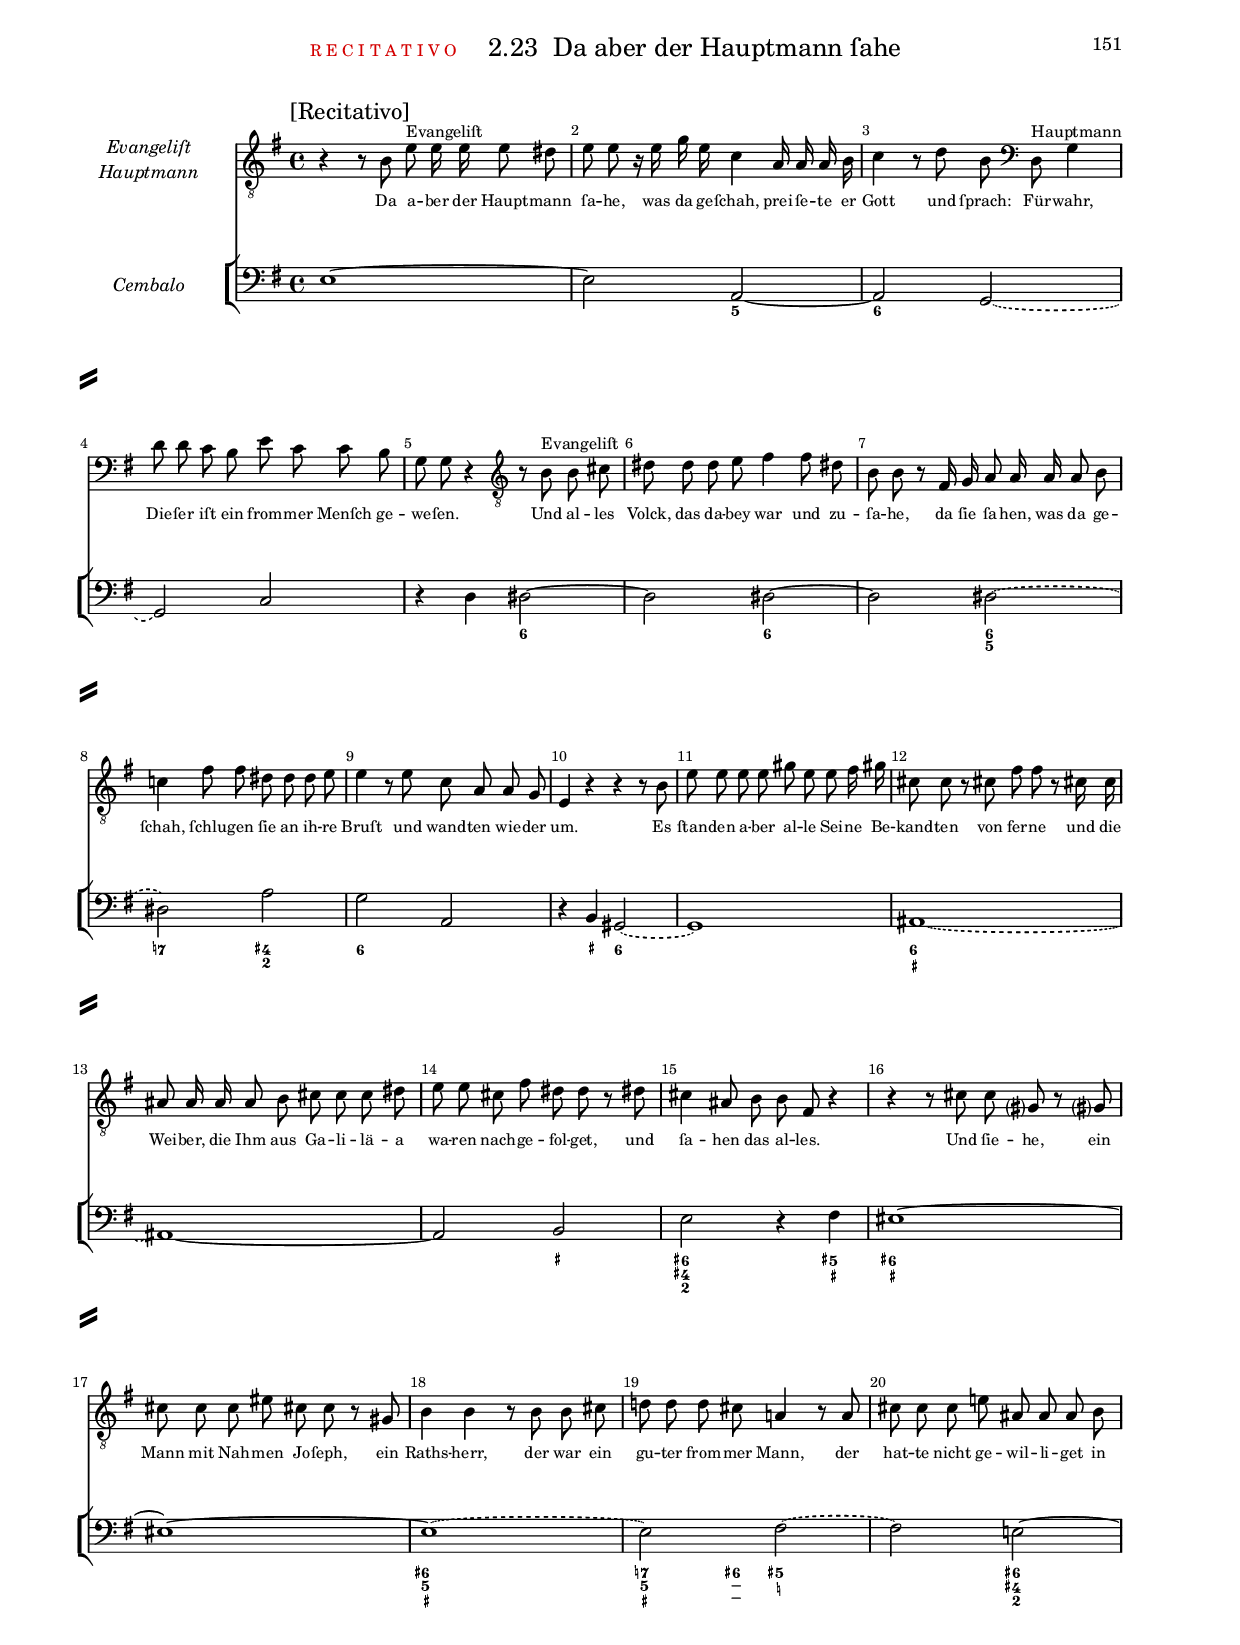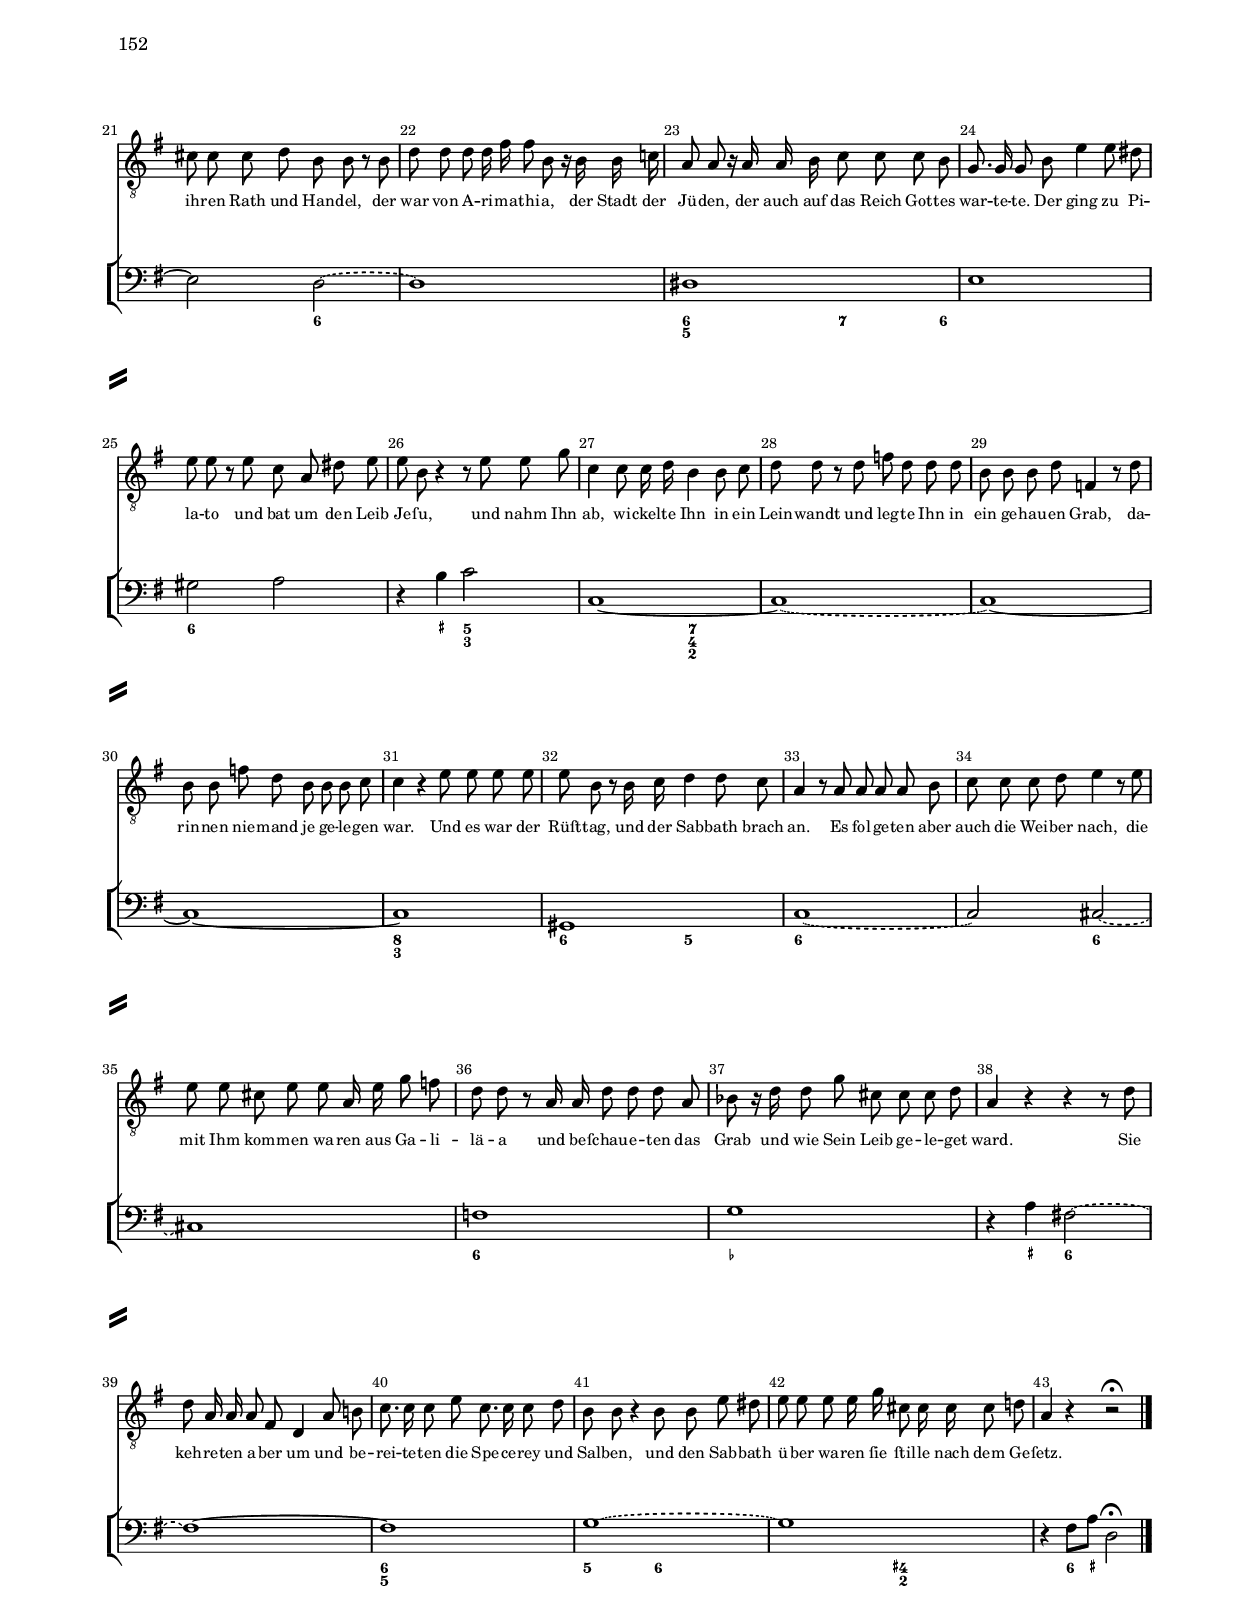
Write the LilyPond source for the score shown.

% (c) 2020 by Wolfgang Esser-Skala.
% This file is licensed under the Creative Commons Attribution-NonCommercial-ShareAlike 4.0 International License.
% To view a copy of this license, visit http://creativecommons.org/licenses/by-nc-sa/4.0/.

\version "2.18.0"

\include "../definitions.ly"

\paper { first-page-number = #151 }

#(set-global-staff-size 15.87)

\book {
% 	\bookpart {
% 		\paper { evenHeaderMarkup = {} oddHeaderMarkup = {} }
% 		\partTitle "L U K A S" "X X I I I"
% 	}
% 	\bookpart {
% 		\paper { evenHeaderMarkup = {} oddHeaderMarkup = {} }
% 		\markup \null
% 	}
% 	\bookpart {
% 		\header {
% 			movement = \movementTitle "2.1" "R E C I T A T I V O" "Und der gantze Hauffe ſtund auf"
% 		}
% 		\paper {
% 			system-system-spacing.basic-distance = #23
% 			system-system-spacing.minimum-distance = #23
% 			systems-per-page = #2
% 		}
% 		\score {
% 			<<
% 				\new Staff {
% 					\set Staff.instrumentName = "Evangeliſt"
% 					\new Voice = "Tenore" { \dynamicUp \UndDerGantzeTenoreNotes }
% 				}
% 				\new Lyrics \lyricsto Tenore \UndDerGantzeTenoreLyrics
% 				\new StaffGroup <<
% 					\new Staff {
% 						\set Staff.instrumentName = "Cembalo"
% 						\UndDerGantzeOrgano
% 					}
% 				>>
% 				\new FiguredBass { \UndDerGantzeBassFigures }
% 			>>
% 			\layout { }
% 			\midi { \tempo 4 = 60 }
% 		}
% 	}
% 	\bookpart {
% 		\header {
% 			movement = \movementTitle "2.2" "C O R O" "Dieſen finden wir, daß Er das Volck abwendet"
% 		}
% 		\paper { systems-per-page = #1 }
% 		\score {
% 			<<
% 				\new StaffGroup <<
% 					\new GrandStaff <<
% 						\new Staff {
% 							\set Staff.instrumentName = "Oboe I"
% 							\DiesenFindenWirOboeI
% 						}
% 						\new Staff {
% 							\set Staff.instrumentName = "Oboe II"
% 							\DiesenFindenWirOboeII
% 						}
% 					>>
% 				>>
% 				\new StaffGroup <<
% 					\new GrandStaff \with { \violinGroupDistance } <<
% 						\new Staff {
% 							\set Staff.instrumentName = "Violino I"
% 							\DiesenFindenWirViolinoI
% 						}
% 						\new Staff {
% 							\set Staff.instrumentName = "Violino II"
% 							\DiesenFindenWirViolinoII
% 						}
% 					>>
% 					\new Staff {
% 						\set Staff.instrumentName = "Viola"
% 						\DiesenFindenWirViola
% 					}
% 				>>
% 				\new ChoirStaff <<
% 					\new Staff {
% 						\set Staff.instrumentName = "Canto"
% 						\new Voice = "Soprano" { \dynamicUp \DiesenFindenWirSopranoNotes }
% 					}
% 					\new Lyrics \lyricsto Soprano \DiesenFindenWirSopranoLyrics
% 					
% 					\new Staff {
% 						\set Staff.instrumentName = "Alto"
% 						\new Voice = "Alto" { \dynamicUp \DiesenFindenWirAltoNotes }
% 					}
% 					\new Lyrics \lyricsto Alto \DiesenFindenWirAltoLyrics
% 					
% 					\new Staff {
% 						\set Staff.instrumentName = "Tenore"
% 						\new Voice = "Tenore" { \dynamicUp \DiesenFindenWirTenoreNotes }
% 					}
% 					\new Lyrics \lyricsto Tenore \DiesenFindenWirTenoreLyrics
% 					
% 					\new Staff {
% 						\set Staff.instrumentName = "Basſo"
% 						\new Voice = "Basso" { \dynamicUp \DiesenFindenWirBassoNotes }
% 					}
% 					\new Lyrics \lyricsto Basso \DiesenFindenWirBassoLyrics
% 				>>
% 				\new StaffGroup <<
% 					\new Staff {
% 						\set Staff.instrumentName = "Cembalo"
% 						\DiesenFindenWirOrgano
% 					}
% 				>>
% 				\new FiguredBass { \DiesenFindenWirBassFigures }
% 			>>
% 			\layout { }
% 			\midi { \tempo 4. = 70 }
% 		}
% 	}
% 	\bookpart {
% 		\header {
% 			movement = \movementTitle "2.3" "R E C I T A T I V O" "Pilatus aber fragte Ihn"
% 		}
% 		\paper {
% 			system-system-spacing.basic-distance = #23
% 			system-system-spacing.minimum-distance = #23
% 			systems-per-page = #4
% 		}
% 		\score {
% 			<<
% 				\new Staff {
% 					\set Staff.instrumentName = \markup { \center-column { "Evangeliſt" "Pilatus" } }
% 					\new Voice = "Tenore" { \dynamicUp \PilatusAberTenoreNotes }
% 				}
% 				\new Lyrics \lyricsto Tenore \PilatusAberTenoreLyrics
% 				\new StaffGroup <<
% 					\new Staff {
% 						\set Staff.instrumentName = "Cembalo"
% 						\PilatusAberOrgano
% 					}
% 				>>
% 				\new FiguredBass { \PilatusAberBassFigures }
% 			>>
% 			\layout { }
% 			\midi { \tempo 4 = 60 }
% 		}
% 	}
% 	\bookpart {
% 		\header {
% 			movement = \movementTitle "2.4" "C O R O" "Er hat das Volck erreget"
% 		}
% 		\paper { systems-per-page = #1 }
% 		\score {
% 			<<
% 				\new StaffGroup <<
% 					\new GrandStaff <<
% 						\new Staff {
% 							\set Staff.instrumentName = "Oboe I"
% 							\ErHatDasVolckOboeI
% 						}
% 						\new Staff {
% 							\set Staff.instrumentName = "Oboe II"
% 							\ErHatDasVolckOboeII
% 						}
% 					>>
% 				>>
% 				\new StaffGroup <<
% 					\new GrandStaff \with { \violinGroupDistance } <<
% 						\new Staff {
% 							\set Staff.instrumentName = "Violino I"
% 							\ErHatDasVolckViolinoI
% 						}
% 						\new Staff {
% 							\set Staff.instrumentName = "Violino II"
% 							\ErHatDasVolckViolinoII
% 						}
% 					>>
% 					\new Staff {
% 						\set Staff.instrumentName = "Viola"
% 						\ErHatDasVolckViola
% 					}
% 				>>
% 				\new ChoirStaff <<
% 					\new Staff {
% 						\set Staff.instrumentName = "Canto"
% 						\new Voice = "Soprano" { \dynamicUp \ErHatDasVolckSopranoNotes }
% 					}
% 					\new Lyrics \lyricsto Soprano \ErHatDasVolckSopranoLyrics
% 					
% 					\new Staff {
% 						\set Staff.instrumentName = "Alto"
% 						\new Voice = "Alto" { \dynamicUp \ErHatDasVolckAltoNotes }
% 					}
% 					\new Lyrics \lyricsto Alto \ErHatDasVolckAltoLyrics
% 					
% 					\new Staff {
% 						\set Staff.instrumentName = "Tenore"
% 						\new Voice = "Tenore" { \dynamicUp \ErHatDasVolckTenoreNotes }
% 					}
% 					\new Lyrics \lyricsto Tenore \ErHatDasVolckTenoreLyrics
% 					
% 					\new Staff {
% 						\set Staff.instrumentName = "Basſo"
% 						\new Voice = "Basso" { \dynamicUp \ErHatDasVolckBassoNotes }
% 					}
% 					\new Lyrics \lyricsto Basso \ErHatDasVolckBassoLyrics
% 				>>
% 				\new StaffGroup <<
% 					\new Staff {
% 						\set Staff.instrumentName = "Cembalo"
% 						\ErHatDasVolckOrgano
% 					}
% 				>>
% 				\new FiguredBass { \ErHatDasVolckBassFigures }
% 			>>
% 			\layout { }
% 			\midi { \tempo 4 = 100 }
% 		}
% 	}
% 	\bookpart {
% 		\header {
% 			movement = \movementTitle "2.5" "R E C I T A T I V O" "Da aber Pilatus Galiläam hörete"
% 		}
% 		\paper {
% 			system-system-spacing.basic-distance = #23
% 			system-system-spacing.minimum-distance = #23
% 			systems-per-page = #5
% 		}
% 		\score {
% 			<<
% 				\new Staff {
% 					\set Staff.instrumentName = "Evangeliſt"
% 					\new Voice = "Tenore" { \dynamicUp \DaAberPilatusTenoreNotes }
% 				}
% 				\new Lyrics \lyricsto Tenore \DaAberPilatusTenoreLyrics
% 				\new StaffGroup <<
% 					\new Staff {
% 						\set Staff.instrumentName = "Cembalo"
% 						\DaAberPilatusOrgano
% 					}
% 				>>
% 				\new FiguredBass { \DaAberPilatusBassFigures }
% 			>>
% 			\layout { }
% 			\midi { \tempo 4 = 60 }
% 		}
% 	}
% 	\bookpart {
% 		\header {
% 			movement = \movementTitle "2.6" "C H O R A L" "Iſt Gott für mich, ſo trete"
% 		}
% 		\paper {
% 			system-system-spacing.basic-distance = #35
% 			system-system-spacing.minimum-distance = #35
% 			systems-per-page = #2
% 		}
% 		\score {
% 			<<
% 				\new ChoirStaff \with { \twoStanzaDistance } <<
% 					\new Staff {
% 						\set Staff.instrumentName = \markup { \center-column { "Canto" "Violino I" "Oboe I" } }
% 						\new Voice = "Soprano" { \dynamicUp \IstGottFuerSopranoNotes }
% 					}
% 					\new Lyrics \lyricsto Soprano \IstGottFuerSopranoLyricsA
% 					\new Lyrics \lyricsto Soprano \IstGottFuerSopranoLyricsB
% 					
% 					\new Staff {
% 						\set Staff.instrumentName = \markup { \center-column { "Alto" "Violino II" "Oboe II" } }
% 						\new Voice = "Alto" { \dynamicUp \IstGottFuerAltoNotes }
% 					}
% 					\new Lyrics \lyricsto Alto \IstGottFuerAltoLyricsA
% 					\new Lyrics \lyricsto Alto \IstGottFuerAltoLyricsB
% 					
% 					\new Staff {
% 						\set Staff.instrumentName = \markup { \center-column { "Tenore" "Viola" } }
% 						\new Voice = "Tenore" { \dynamicUp \IstGottFuerTenoreNotes }
% 					}
% 					\new Lyrics \lyricsto Tenore \IstGottFuerTenoreLyricsA
% 					\new Lyrics \lyricsto Tenore \IstGottFuerTenoreLyricsB
% 					
% 					\new Staff {
% 						\set Staff.instrumentName = "Basſo"
% 						\new Voice = "Basso" { \dynamicUp \IstGottFuerBassoNotes }
% 					}
% 					\new Lyrics \lyricsto Basso \IstGottFuerBassoLyricsA
% 					\new Lyrics \lyricsto Basso \IstGottFuerBassoLyricsB
% 				>>
% 				\new StaffGroup <<
% 					\new Staff {
% 						\set Staff.instrumentName = "Cembalo"
% 						\IstGottFuerOrgano
% 					}
% 				>>
% 				\new FiguredBass { \IstGottFuerBassFigures }
% 			>>
% 			\layout { }
% 			\midi { \tempo 4 = 90 }
% 		}
% 	}
% 	\bookpart {
% 		\header {
% 			movement = \movementTitle "2.7" "R E C I T A T I V O" "Pilatus aber rief die Hohenprieſter"
% 		}
% 		\paper {
% 			system-system-spacing.basic-distance = #23
% 			system-system-spacing.minimum-distance = #23
% 			systems-per-page = #4
% 		}
% 		\score {
% 			<<
% 				\new Staff {
% 					\set Staff.instrumentName = \markup { \center-column { "Evangeliſt" "Pilatus" } }
% 					\new Voice = "Tenore" { \dynamicUp \PilatusAberRiefTenoreNotes }
% 				}
% 				\new Lyrics \lyricsto Tenore \PilatusAberRiefTenoreLyrics
% 				\new StaffGroup <<
% 					\new Staff {
% 						\set Staff.instrumentName = "Cembalo"
% 						\PilatusAberRiefOrgano
% 					}
% 				>>
% 				\new FiguredBass { \PilatusAberRiefBassFigures }
% 			>>
% 			\layout { }
% 			\midi { \tempo 4 = 60 }
% 		}
% 	}
% 	\bookpart {
% 		\header {
% 			movement = \movementTitle "2.8" "C O R O" "Hinweg mit dieſem"
% 		}
% 		\paper { systems-per-page = #1 }
% 		\score {
% 			<<
% 				\new StaffGroup <<
% 					\new GrandStaff <<
% 						\new Staff {
% 							\set Staff.instrumentName = "Oboe I"
% 							\HinwegMitDiesemOboeI
% 						}
% 						\new Staff {
% 							\set Staff.instrumentName = "Oboe II"
% 							\HinwegMitDiesemOboeII
% 						}
% 					>>
% 				>>
% 				\new StaffGroup <<
% 					\new GrandStaff \with { \violinGroupDistance } <<
% 						\new Staff {
% 							\set Staff.instrumentName = "Violino I"
% 							\HinwegMitDiesemViolinoI
% 						}
% 						\new Staff {
% 							\set Staff.instrumentName = "Violino II"
% 							\HinwegMitDiesemViolinoII
% 						}
% 					>>
% 					\new Staff {
% 						\set Staff.instrumentName = "Viola"
% 						\HinwegMitDiesemViola
% 					}
% 				>>
% 				\new ChoirStaff <<
% 					\new Staff {
% 						\set Staff.instrumentName = "Canto"
% 						\new Voice = "Soprano" { \dynamicUp \HinwegMitDiesemSopranoNotes }
% 					}
% 					\new Lyrics \lyricsto Soprano \HinwegMitDiesemSopranoLyrics
% 					
% 					\new Staff {
% 						\set Staff.instrumentName = "Alto"
% 						\new Voice = "Alto" { \dynamicUp \HinwegMitDiesemAltoNotes }
% 					}
% 					\new Lyrics \lyricsto Alto \HinwegMitDiesemAltoLyrics
% 					
% 					\new Staff {
% 						\set Staff.instrumentName = "Tenore"
% 						\new Voice = "Tenore" { \dynamicUp \HinwegMitDiesemTenoreNotes }
% 					}
% 					\new Lyrics \lyricsto Tenore \HinwegMitDiesemTenoreLyrics
% 					
% 					\new Staff {
% 						\set Staff.instrumentName = "Basſo"
% 						\new Voice = "Basso" { \dynamicUp \HinwegMitDiesemBassoNotes }
% 					}
% 					\new Lyrics \lyricsto Basso \HinwegMitDiesemBassoLyrics
% 				>>
% 				\new StaffGroup <<
% 					\new Staff {
% 						\set Staff.instrumentName = "Cembalo"
% 						\HinwegMitDiesemOrgano
% 					}
% 				>>
% 				\new FiguredBass { \HinwegMitDiesemBassFigures }
% 			>>
% 			\layout { }
% 			\midi { \tempo 4 = 100 }
% 		}
% 	}
% 	\bookpart {
% 		\header {
% 			movement = \movementTitle "2.9" "R E C I T A T I V O" "Welcher war um einen Aufruhr"
% 		}
% 		\paper { systems-per-page = #1 }
% 		\score {
% 			<<
% 				\new StaffGroup <<
% 					\new GrandStaff \with { \violinGroupDistance } <<
% 						\new Staff {
% 							\set Staff.instrumentName = "Violino I"
% 							\WelcherWarUmViolinoI
% 						}
% 						\new Staff {
% 							\set Staff.instrumentName = "Violino II"
% 							\WelcherWarUmViolinoII
% 						}
% 					>>
% 					\new Staff {
% 						\set Staff.instrumentName = "Viola"
% 						\WelcherWarUmViola
% 					}
% 				>>
% 				\new Staff {
% 					\set Staff.instrumentName = \markup { \center-column { "Evangeliſt" "Pilatus" } }
% 					\new Voice = "Evangelist" { \dynamicUp \WelcherWarUmEvangelistNotes }
% 				}
% 				\new Lyrics \lyricsto Evangelist \WelcherWarUmEvangelistLyrics
% 				\new ChoirStaff <<
% 					\new Staff {
% 						\set Staff.instrumentName = "Canto"
% 						\new Voice = "Soprano" { \dynamicUp \WelcherWarUmSopranoNotes }
% 					}
% 					\new Lyrics \lyricsto Soprano \WelcherWarUmSopranoLyrics
% 					
% 					\new Staff {
% 						\set Staff.instrumentName = "Alto"
% 						\new Voice = "Alto" { \dynamicUp \WelcherWarUmAltoNotes }
% 					}
% 					\new Lyrics \lyricsto Alto \WelcherWarUmAltoLyrics
% 					
% 					\new Staff {
% 						\set Staff.instrumentName = "Tenore"
% 						\new Voice = "Tenore" { \dynamicUp \WelcherWarUmTenoreNotes }
% 					}
% 					\new Lyrics \lyricsto Tenore \WelcherWarUmTenoreLyrics
% 					
% 					\new Staff {
% 						\set Staff.instrumentName = "Basſo"
% 						\new Voice = "Basso" { \dynamicUp \WelcherWarUmBassoNotes }
% 					}
% 					\new Lyrics \lyricsto Basso \WelcherWarUmBassoLyrics
% 				>>
% 				\new StaffGroup <<
% 					\new Staff {
% 						\set Staff.instrumentName = "Cembalo"
% 						\WelcherWarUmOrgano
% 					}
% 				>>
% 				\new FiguredBass { \WelcherWarUmBassFigures }
% 			>>
% 			\layout { }
% 			\midi { \tempo 4 = 60 }
% 		}
% 	}
% 	\bookpart {
% 		\header {
% 			movement = \movementTitle "2.10" "C O R O" "Es ſoll der fromme Jeſus ſterben"
% 		}
% 		\paper { systems-per-page = #1 }
% 		\score {
% 			<<
% 				\new StaffGroup <<
% 					\new GrandStaff <<
% 						\new Staff {
% 							\set Staff.instrumentName = "Oboe I"
% 							\EsSollDerOboeI
% 						}
% 						\new Staff {
% 							\set Staff.instrumentName = "Oboe II"
% 							\EsSollDerOboeII
% 						}
% 					>>
% 				>>
% 				\new StaffGroup <<
% 					\new GrandStaff \with { \violinGroupDistance } <<
% 						\new Staff {
% 							\set Staff.instrumentName = "Violino I"
% 							\EsSollDerViolinoI
% 						}
% 						\new Staff {
% 							\set Staff.instrumentName = "Violino II"
% 							\EsSollDerViolinoII
% 						}
% 					>>
% 					\new Staff {
% 						\set Staff.instrumentName = "Viola"
% 						\EsSollDerViola
% 					}
% 				>>
% 				\new ChoirStaff <<
% 					\new Staff {
% 						\set Staff.instrumentName = "Canto"
% 						\new Voice = "Soprano" { \dynamicUp \EsSollDerSopranoNotes }
% 					}
% 					\new Lyrics \lyricsto Soprano \EsSollDerSopranoLyrics
% 					
% 					\new Staff {
% 						\set Staff.instrumentName = "Alto"
% 						\new Voice = "Alto" { \dynamicUp \EsSollDerAltoNotes }
% 					}
% 					\new Lyrics \lyricsto Alto \EsSollDerAltoLyrics
% 					
% 					\new Staff {
% 						\set Staff.instrumentName = "Tenore"
% 						\new Voice = "Tenore" { \dynamicUp \EsSollDerTenoreNotes }
% 					}
% 					\new Lyrics \lyricsto Tenore \EsSollDerTenoreLyrics
% 					
% 					\new Staff {
% 						\set Staff.instrumentName = "Basſo"
% 						\new Voice = "Basso" { \dynamicUp \EsSollDerBassoNotes }
% 					}
% 					\new Lyrics \lyricsto Basso \EsSollDerBassoLyrics
% 				>>
% 				\new StaffGroup <<
% 					\new Staff {
% 						\set Staff.instrumentName = "Cembalo"
% 						\EsSollDerOrgano
% 					}
% 				>>
% 				\new FiguredBass { \EsSollDerBassFigures }
% 			>>
% 			\layout { }
% 			\midi { \tempo 4 = 100 }
% 		}
% 	}
% 	\bookpart {
% 		\header {
% 			movement = \movementTitle "2.11" "R E C I T A T I V O" "Und als ſie Ihn hinführeten"
% 		}
% 		\paper {
% 			system-system-spacing.basic-distance = #23
% 			system-system-spacing.minimum-distance = #23
% 			systems-per-page = #3
% 		}
% 		\score {
% 			<<
% 				\new Staff {
% 					\set Staff.instrumentName = "Evangeliſt"
% 					\new Voice = "Tenore" { \dynamicUp \UndAlsSieTenoreNotes }
% 				}
% 				\new Lyrics \lyricsto Tenore \UndAlsSieTenoreLyrics
% 				\new StaffGroup <<
% 					\new Staff {
% 						\set Staff.instrumentName = "Cembalo"
% 						\UndAlsSieOrgano
% 					}
% 				>>
% 				\new FiguredBass { \UndAlsSieBassFigures }
% 			>>
% 			\layout { }
% 			\midi { \tempo 4 = 60 }
% 		}
% 	}
% 	\bookpart {
% 		\header {
% 			movement = \movementTitle "2.12" "C O R O" "Es ſoll der fromme Jeſus ſterben [da capo]"
% 		}
% 		\paper { systems-per-page = #1 }
% 		\score {
% 			<<
% 				\new StaffGroup <<
% 					\new GrandStaff <<
% 						\new Staff {
% 							\set Staff.instrumentName = \markup { \center-column { "Flauto" "traverso I" } }
% 							\EsSollDerBFlautoI
% 						}
% 						\new Staff {
% 							\set Staff.instrumentName = \markup { \center-column { "Flauto" "traverso II" } }
% 							\EsSollDerBFlautoII
% 						}
% 					>>
% 				>>
% 				\new StaffGroup <<
% 					\new GrandStaff \with { \violinGroupDistance } <<
% 						\new Staff {
% 							\set Staff.instrumentName = "Violino I"
% 							\EsSollDerBViolinoI
% 						}
% 						\new Staff {
% 							\set Staff.instrumentName = "Violino II"
% 							\EsSollDerBViolinoII
% 						}
% 					>>
% 					\new Staff {
% 						\set Staff.instrumentName = "Viola"
% 						\EsSollDerBViola
% 					}
% 				>>
% 				\new ChoirStaff <<
% 					\new Staff {
% 						\set Staff.instrumentName = "Canto I"
% 						\new Voice = "SopranoI" { \dynamicUp \EsSollDerBSopranoINotes }
% 					}
% 					\new Lyrics \lyricsto SopranoI \EsSollDerBSopranoILyrics
% 					
% 					\new Staff {
% 						\set Staff.instrumentName = "Canto II"
% 						\new Voice = "SopranoII" { \dynamicUp \EsSollDerBSopranoIINotes }
% 					}
% 					\new Lyrics \lyricsto SopranoII \EsSollDerBSopranoIILyrics
% 					
% 					\new Staff {
% 						\set Staff.instrumentName = "Alto"
% 						\new Voice = "Alto" { \dynamicUp \EsSollDerBAltoNotes }
% 					}
% 					\new Lyrics \lyricsto Alto \EsSollDerBAltoLyrics
% 					
% 					\new Staff {
% 						\set Staff.instrumentName = "Tenore"
% 						\new Voice = "Tenore" { \dynamicUp \EsSollDerBTenoreNotes }
% 					}
% 					\new Lyrics \lyricsto Tenore \EsSollDerBTenoreLyrics
% 					
% 					\new Staff {
% 						\set Staff.instrumentName = "Basſo"
% 						\new Voice = "Basso" { \dynamicUp \EsSollDerBBassoNotes }
% 					}
% 					\new Lyrics \lyricsto Basso \EsSollDerBBassoLyrics
% 				>>
% 				\new StaffGroup <<
% 					\new Staff {
% 						\set Staff.instrumentName = "Cembalo"
% 						\EsSollDerBOrgano
% 					}
% 				>>
% 				\new FiguredBass { \EsSollDerBBassFigures }
% 			>>
% 			\layout { }
% 			\midi { \tempo 4 = 100 }
% 		}
% 	}
% 	\bookpart {
% 		\header {
% 			movement = \movementTitle "2.13" "R E C I T A T I V O" "Jeſus aber wandte ſich um zu ihnen"
% 		}
% 		\paper {
% 			system-system-spacing.basic-distance = #35
% 			system-system-spacing.minimum-distance = #35
% 			systems-per-page = #2
% 		}
% 		\score {
% 			<<
% 				\new StaffGroup <<
% 					\new GrandStaff \with { \violinGroupDistance } <<
% 						\new Staff {
% 							\set Staff.instrumentName = "Violino I"
% 							\JesusAberWandteViolinoI
% 						}
% 						\new Staff {
% 							\set Staff.instrumentName = "Violino II"
% 							\JesusAberWandteViolinoII
% 						}
% 					>>
% 					\new Staff {
% 						\set Staff.instrumentName = "Viola"
% 						\JesusAberWandteViola
% 					}
% 				>>
% 				\new Staff {
% 					\set Staff.instrumentName = \markup { \center-column { "Evangeliſt" "Jeſus" } }
% 					\new Voice = "Tenore" { \dynamicUp \JesusAberWandteTenoreNotes }
% 				}
% 				\new Lyrics \lyricsto Tenore \JesusAberWandteTenoreLyrics
% 				\new StaffGroup <<
% 					\new Staff {
% 						\set Staff.instrumentName = "Cembalo"
% 						\JesusAberWandteOrgano
% 					}
% 				>>
% 				\new FiguredBass { \JesusAberWandteBassFigures }
% 			>>
% 			\layout { }
% 			\midi { \tempo 4 = 60 }
% 		}
% 	}
% 	\bookpart {
% 		\header {
% 			movement = \movementTitle "2.14" "A R I A" "Nimm, ſichrer Menſch, des Höchſten Rath zu Hertzen"
% 		}
% 		\paper {
% 			system-system-spacing.basic-distance = #20
% 			system-system-spacing.minimum-distance = #20
% 			systems-per-page = #2
% 		}
% 		\score {
% 			<<
% 				\new StaffGroup <<
% 					\new GrandStaff <<
% 						\new Staff {
% 							\set Staff.instrumentName = "Oboe I"
% 							\NimmSichrerOboeI
% 						}
% 						\new Staff {
% 							\set Staff.instrumentName = "Oboe II"
% 							\NimmSichrerOboeII
% 						}
% 					>>
% 				>>
% 				\new StaffGroup <<
% 					\new GrandStaff \with { \violinGroupDistance } <<
% 						\new Staff {
% 							\set Staff.instrumentName = "Violino I"
% 							\NimmSichrerViolinoI
% 						}
% 						\new Staff {
% 							\set Staff.instrumentName = "Violino II"
% 							\NimmSichrerViolinoII
% 						}
% 					>>
% 					\new Staff {
% 						\set Staff.instrumentName = "Viola"
% 						\NimmSichrerViola
% 					}
% 				>>
% 				\new Staff \with { \smallerStaffDistance } {
% 					\set Staff.instrumentName = \markup { \center-column { "Basſo" "solo" } }
% 					\new Voice = "Basso" { \dynamicUp \NimmSichrerBassoNotes }
% 				}
% 				\new Lyrics \lyricsto Basso \NimmSichrerBassoLyrics
% 				\new StaffGroup <<
% 					\new Staff {
% 						\set Staff.instrumentName = "Cembalo"
% 						\NimmSichrerOrgano
% 					}
% 				>>
% 				\new FiguredBass { \NimmSichrerBassFigures }
% 			>>
% 			\layout { }
% 			\midi { \tempo 4 = 80 }
% 		}
% 	}
% 	\bookpart {
% 		\header {
% 			movement = \movementTitle "2.15" "C H O R A L" "Wie heftig unſre Sünden"
% 		}
% 		\paper {
% 			system-system-spacing.basic-distance = #35
% 			system-system-spacing.minimum-distance = #35
% 			systems-per-page = #2
% 		}
% 		\score {
% 			<<
% 				\new ChoirStaff <<
% 					\new Staff {
% 						\set Staff.instrumentName = \markup { \center-column { "Canto" "Violino I" "Oboe I" } }
% 						\new Voice = "Soprano" { \dynamicUp \WieHeftigSopranoNotes }
% 					}
% 					\new Lyrics \lyricsto Soprano \WieHeftigSopranoLyrics
% 					
% 					\new Staff {
% 						\set Staff.instrumentName = \markup { \center-column { "Alto" "Violino II" "Oboe II" } }
% 						\new Voice = "Alto" { \dynamicUp \WieHeftigAltoNotes }
% 					}
% 					\new Lyrics \lyricsto Alto \WieHeftigAltoLyrics
% 					
% 					\new Staff {
% 						\set Staff.instrumentName = \markup { \center-column { "Tenore" "Viola" } }
% 						\new Voice = "Tenore" { \dynamicUp \WieHeftigTenoreNotes }
% 					}
% 					\new Lyrics \lyricsto Tenore \WieHeftigTenoreLyrics
% 					
% 					\new Staff {
% 						\set Staff.instrumentName = "Basſo"
% 						\new Voice = "Basso" { \dynamicUp \WieHeftigBassoNotes }
% 					}
% 					\new Lyrics \lyricsto Basso \WieHeftigBassoLyrics
% 				>>
% 				\new StaffGroup <<
% 					\new Staff {
% 						\set Staff.instrumentName = "Cembalo"
% 						\WieHeftigOrgano
% 					}
% 				>>
% 				\new FiguredBass { \WieHeftigBassFigures }
% 			>>
% 			\layout { }
% 			\midi { \tempo 4 = 90 }
% 		}
% 	}
% 	\bookpart {
% 		\header {
% 			movement = \movementTitle "2.16" "R E C I T A T I V O" "Es wurden aber auch hingeführet"
% 		}
% 		\paper {
% 			system-system-spacing.basic-distance = #23
% 			system-system-spacing.minimum-distance = #23
% 			systems-per-page = #4
% 		}
% 		\score {
% 			<<
% 				\new Staff {
% 					\set Staff.instrumentName = \markup { \center-column { "Evangeliſt" "Jeſus" } }
% 					\new Voice = "Tenore" { \dynamicUp \EsWurdenAberTenoreNotes }
% 				}
% 				\new Lyrics \lyricsto Tenore \EsWurdenAberTenoreLyrics
% 				\new StaffGroup <<
% 					\new Staff {
% 						\set Staff.instrumentName = "Cembalo"
% 						\EsWurdenAberOrgano
% 					}
% 				>>
% 				\new FiguredBass { \EsWurdenAberBassFigures }
% 			>>
% 			\layout { }
% 			\midi { \tempo 4 = 60 }
% 		}
% 	}
% 	\bookpart {
% 		\header {
% 			movement = \movementTitle "2.17" "C O R O" "Er hat andern geholfen"
% 		}
% 		\paper { systems-per-page = #1 }
% 		\score {
% 			<<
% 				\new StaffGroup <<
% 					\new GrandStaff <<
% 						\new Staff {
% 							\set Staff.instrumentName = "Oboe I"
% 							\ErHatAndernOboeI
% 						}
% 						\new Staff {
% 							\set Staff.instrumentName = "Oboe II"
% 							\ErHatAndernOboeII
% 						}
% 					>>
% 				>>
% 				\new StaffGroup <<
% 					\new GrandStaff \with { \violinGroupDistance } <<
% 						\new Staff {
% 							\set Staff.instrumentName = "Violino I"
% 							\ErHatAndernViolinoI
% 						}
% 						\new Staff {
% 							\set Staff.instrumentName = "Violino II"
% 							\ErHatAndernViolinoII
% 						}
% 					>>
% 					\new Staff {
% 						\set Staff.instrumentName = "Viola"
% 						\ErHatAndernViola
% 					}
% 				>>
% 				\new Staff {
% 					\set Staff.instrumentName = "Evangeliſt"
% 					\new Voice = "Evangelist" { \dynamicUp \ErHatAndernEvangelistNotes }
% 				}
% 				\new Lyrics \lyricsto Evangelist \ErHatAndernEvangelistLyrics
% 				\new ChoirStaff <<
% 					\new Staff {
% 						\set Staff.instrumentName = "Canto"
% 						\new Voice = "Soprano" { \dynamicUp \ErHatAndernSopranoNotes }
% 					}
% 					\new Lyrics \lyricsto Soprano \ErHatAndernSopranoLyrics
% 					
% 					\new Staff {
% 						\set Staff.instrumentName = "Alto"
% 						\new Voice = "Alto" { \dynamicUp \ErHatAndernAltoNotes }
% 					}
% 					\new Lyrics \lyricsto Alto \ErHatAndernAltoLyrics
% 					
% 					\new Staff {
% 						\set Staff.instrumentName = "Tenore"
% 						\new Voice = "Tenore" { \dynamicUp \ErHatAndernTenoreNotes }
% 					}
% 					\new Lyrics \lyricsto Tenore \ErHatAndernTenoreLyrics
% 					
% 					\new Staff {
% 						\set Staff.instrumentName = "Basſo"
% 						\new Voice = "Basso" { \dynamicUp \ErHatAndernBassoNotes }
% 					}
% 					\new Lyrics \lyricsto Basso \ErHatAndernBassoLyrics
% 				>>
% 				\new StaffGroup <<
% 					\new Staff {
% 						\set Staff.instrumentName = "Cembalo"
% 						\ErHatAndernOrgano
% 					}
% 				>>
% 				\new FiguredBass { \ErHatAndernBassFigures }
% 			>>
% 			\layout { }
% 			\midi { \tempo 4 = 110 }
% 		}
% 	}
% 	\bookpart {
% 		\header {
% 			movement = \movementTitle "2.18" "A R I A" "Verdamliche Bosheit, entſetzliche Wuth"
% 		}
% 		\paper {
% 			systems-per-page = #1
% 		}
% 		\score {
% 			<<
% 				\new StaffGroup <<
% 					\new GrandStaff <<
% 						\new Staff {
% 							\set Staff.instrumentName = \markup { \center-column { "Flauto" "traverso I" } }
% 							\VerdamlicheBosheitFlautoI
% 						}
% 						\new Staff {
% 							\set Staff.instrumentName = \markup { \center-column { "Flauto" "traverso II" } }
% 							\VerdamlicheBosheitFlautoII
% 						}
% 					>>
% 				>>
% 				\new StaffGroup <<
% 					\new GrandStaff <<
% 						\new Staff {
% 							\set Staff.instrumentName = "Oboe I"
% 							\VerdamlicheBosheitOboeI
% 						}
% 						\new Staff {
% 							\set Staff.instrumentName = "Oboe II"
% 							\VerdamlicheBosheitOboeII
% 						}
% 					>>
% 				>>
% 				\new StaffGroup <<
% 					\new GrandStaff \with { \violinGroupDistance } <<
% 						\new Staff {
% 							\set Staff.instrumentName = "Violino I"
% 							\VerdamlicheBosheitViolinoI
% 						}
% 						\new Staff {
% 							\set Staff.instrumentName = "Violino II"
% 							\VerdamlicheBosheitViolinoII
% 						}
% 					>>
% 					\new Staff {
% 						\set Staff.instrumentName = "Viola"
% 						\VerdamlicheBosheitViola
% 					}
% 				>>
% 				\new Staff {
% 					\set Staff.instrumentName = \markup { \center-column { "Canto" "solo" } }
% 					\new Voice = "Soprano" { \dynamicUp \VerdamlicheBosheitSopranoNotes }
% 				}
% 				\new Lyrics \lyricsto Soprano \VerdamlicheBosheitSopranoLyrics
% 				\new StaffGroup <<
% 					\new Staff {
% 						\set Staff.instrumentName = "Cembalo"
% 						\VerdamlicheBosheitOrgano
% 					}
% 				>>
% 				\new FiguredBass { \VerdamlicheBosheitBassFigures }
% 			>>
% 			\layout { }
% 			\midi { \tempo 4 = 60 }
% 		}
% 	}
% 	\bookpart {
% 		\header {
% 			movement = \movementTitle "2.19" "R E C I T A T I V O" "Es war auch oben über Ihn geſchrieben"
% 		}
% 		\paper {
% 			system-system-spacing.basic-distance = #22
% 			system-system-spacing.minimum-distance = #22
% 			systems-per-page = #3
% 		}
% 		\score {
% 			<<
% 				\new StaffGroup <<
% 					\new Staff {
% 						\set Staff.instrumentName = "Violino I, II"
% 						\EsWarAuchViolinoI
% 					}
% 					\new Staff {
% 						\set Staff.instrumentName = "Viola"
% 						\EsWarAuchViola
% 					}
% 				>>
% 				\new Staff {
% 					\set Staff.instrumentName = \markup { \center-column { "Evangeliſt" "Übelthäter I, II" "Jeſus" } }
% 					\new Voice = "Tenore" { \dynamicUp \EsWarAuchTenoreNotes }
% 				}
% 				\new Lyrics \lyricsto Tenore \EsWarAuchTenoreLyrics
% 				\new StaffGroup <<
% 					\new Staff {
% 						\set Staff.instrumentName = "Cembalo"
% 						\EsWarAuchOrgano
% 					}
% 				>>
% 				\new FiguredBass { \EsWarAuchBassFigures }
% 			>>
% 			\layout { }
% 			\midi { \tempo 4 = 60 }
% 		}
% 	}
% 	\bookpart {
% 		\header {
% 			movement = \movementTitle "2.20" "C H O R A L" "Ich bin ein Glied an Deinem Leib"
% 		}
% 		\paper {
% 			system-system-spacing.basic-distance = #35
% 			system-system-spacing.minimum-distance = #35
% 			systems-per-page = #2
% 		}
% 		\score {
% 			<<
% 				\new ChoirStaff <<
% 					\new Staff {
% 						\set Staff.instrumentName = \markup { \center-column { "Canto" "Violino I" "Oboe I" } }
% 						\new Voice = "Soprano" { \dynamicUp \IchBinEinSopranoNotes }
% 					}
% 					\new Lyrics \lyricsto Soprano \IchBinEinSopranoLyrics
% 					
% 					\new Staff {
% 						\set Staff.instrumentName = \markup { \center-column { "Alto" "Violino II" "Oboe II" } }
% 						\new Voice = "Alto" { \dynamicUp \IchBinEinAltoNotes }
% 					}
% 					\new Lyrics \lyricsto Alto \IchBinEinAltoLyrics
% 					
% 					\new Staff {
% 						\set Staff.instrumentName = \markup { \center-column { "Tenore" "Viola" } }
% 						\new Voice = "Tenore" { \dynamicUp \IchBinEinTenoreNotes }
% 					}
% 					\new Lyrics \lyricsto Tenore \IchBinEinTenoreLyrics
% 					
% 					\new Staff {
% 						\set Staff.instrumentName = "Basſo"
% 						\new Voice = "Basso" { \dynamicUp \IchBinEinBassoNotes }
% 					}
% 					\new Lyrics \lyricsto Basso \IchBinEinBassoLyrics
% 				>>
% 				\new StaffGroup <<
% 					\new Staff {
% 						\set Staff.instrumentName = "Cembalo"
% 						\IchBinEinOrgano
% 					}
% 				>>
% 				\new FiguredBass { \IchBinEinBassFigures }
% 			>>
% 			\layout { }
% 			\midi { \tempo 4 = 90 }
% 		}
% 	}
% 	\bookpart {
% 		\header {
% 			movement = \movementTitle "2.21" "R E C I T A T I V O" "Und es war um die ſechſte Stunde"
% 		}
% 		\paper {
% 			system-system-spacing.basic-distance = #35
% 			system-system-spacing.minimum-distance = #35
% 			systems-per-page = #2
% 		}
% 		\score {
% 			<<
% 				\new StaffGroup <<
% 					\new GrandStaff \with { \violinGroupDistance } <<
% 						\new Staff {
% 							\set Staff.instrumentName = "Violino I"
% 							\UndEsWarViolinoI
% 						}
% 						\new Staff {
% 							\set Staff.instrumentName = "Violino II"
% 							\UndEsWarViolinoII
% 						}
% 					>>
% 					\new Staff {
% 						\set Staff.instrumentName = "Viola"
% 						\UndEsWarViola
% 					}
% 				>>
% 				\new Staff {
% 					\set Staff.instrumentName = \markup { \center-column { "Evangeliſt" "Jeſus" } }
% 					\new Voice = "Tenore" { \dynamicUp \UndEsWarTenoreNotes }
% 				}
% 				\new Lyrics \lyricsto Tenore \UndEsWarTenoreLyrics
% 				\new StaffGroup <<
% 					\new Staff {
% 						\set Staff.instrumentName = "Cembalo"
% 						\UndEsWarOrgano
% 					}
% 				>>
% 				\new FiguredBass { \UndEsWarBassFigures }
% 			>>
% 			\layout { }
% 			\midi { \tempo 4 = 60 }
% 		}
% 	}
% 	\bookpart {
% 		\header {
% 			movement = \movementTitle "2.22" "D U E T T O" "Ruhet ſanft, ihr holden Glieder"
% 		}
% 		\paper { systems-per-page = #1 }
% 		\score {
% 			<<
% 				\new StaffGroup <<
% 					\new GrandStaff <<
% 						\new Staff {
% 							\set Staff.instrumentName = \markup { \center-column { "Flauto" "traverso" "I" } }
% 							\RuhetSanftFlautoI
% 						}
% 						\new Staff {
% 							\set Staff.instrumentName = \markup { \center-column { "Flauto" "traverso" "II" } }
% 							\RuhetSanftFlautoII
% 						}
% 					>>
% 				>>
% 				\new StaffGroup <<
% 					\new GrandStaff \with { \violinGroupDistance } <<
% 						\new Staff {
% 							\set Staff.instrumentName = "Violino I"
% 							\RuhetSanftViolinoI
% 						}
% 						\new Staff {
% 							\set Staff.instrumentName = "Violino II"
% 							\RuhetSanftViolinoII
% 						}
% 					>>
% 					\new Staff {
% 						\set Staff.instrumentName = "Viola"
% 						\RuhetSanftViola
% 					}
% 				>>
% 				\new ChoirStaff <<
% 					\new Staff {
% 						\set Staff.instrumentName = \markup { \center-column { "Canto" "solo" } }
% 						\new Voice = "Soprano" { \dynamicUp \RuhetSanftSopranoNotes }
% 					}
% 					\new Lyrics \lyricsto Soprano \RuhetSanftSopranoLyrics
% 					
% 					\new Staff {
% 						\set Staff.instrumentName = \markup { \center-column { "Alto" "solo" } }
% 						\new Voice = "Alto" { \dynamicUp \RuhetSanftAltoNotes }
% 					}
% 					\new Lyrics \lyricsto Alto \RuhetSanftAltoLyrics
% 				>>
% 				\new StaffGroup <<
% 					\new Staff {
% 						\set Staff.instrumentName = "Cembalo"
% 						\RuhetSanftOrgano
% 					}
% 				>>
% 				\new FiguredBass { \RuhetSanftBassFigures }
% 			>>
% 			\layout { }
% 			\midi { \tempo 4 = 80 }
% 		}
% 	}
	\bookpart {
		\header {
			movement = \movementTitle "2.23" "R E C I T A T I V O" "Da aber der Hauptmann ſahe"
		}
		\paper {
			system-system-spacing.basic-distance = #23
			system-system-spacing.minimum-distance = #23
			systems-per-page = #5
		}
		\score {
			<<
				\new Staff {
					\set Staff.instrumentName = \markup { \center-column { "Evangeliſt" "Hauptmann" } }
					\new Voice = "Tenore" { \dynamicUp \DaAberDerTenoreNotes }
				}
				\new Lyrics \lyricsto Tenore \DaAberDerTenoreLyrics
				\new StaffGroup <<
					\new Staff {
						\set Staff.instrumentName = "Cembalo"
						\DaAberDerOrgano
					}
				>>
				\new FiguredBass { \DaAberDerBassFigures }
			>>
			\layout { }
			\midi { \tempo 4 = 60 }
		}
	}
}